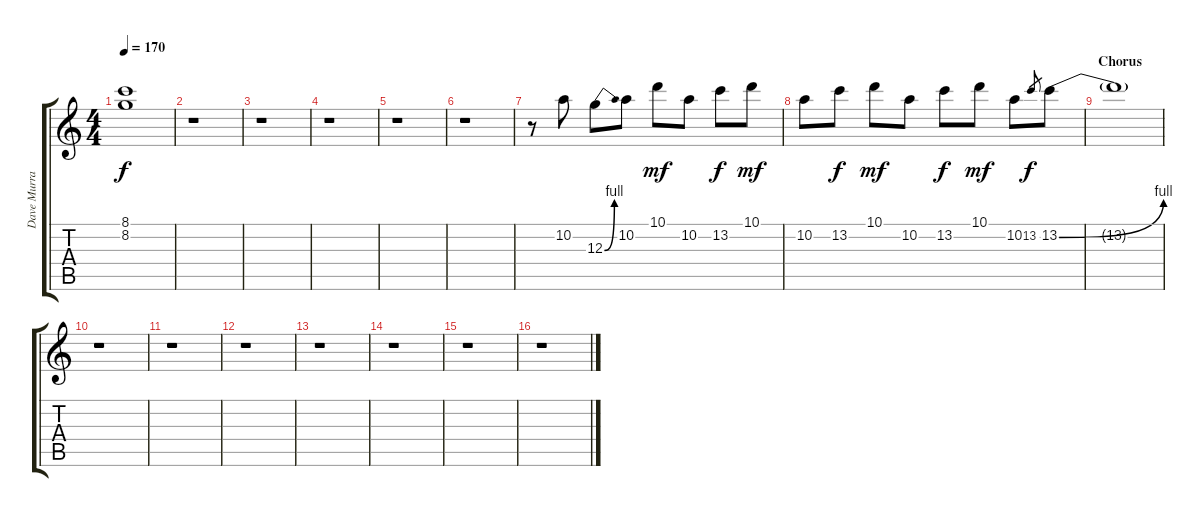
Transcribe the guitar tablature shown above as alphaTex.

\track ("Dave Murray" "Dave Murra") {instrument overdrivenguitar}
\staff {score tabs}
\tuning (E4 B3 G3 D3 A2 E2) {hide}
\ts (4 4)
\tempo 170
\clef g2
\ks c
(8.1{t} 8.2{t}).1{dy f} |
r.1 |
r.1 |
r.1 |
r.1 |
r.1 |
r.8 10.2.8 12.3{be (bend 0 0 60 4)}.8 10.2.8 10.1.8{dy mf} 10.2.8 13.2.8{dy f} 10.1.8{dy mf} |
10.2.8 13.2.8{dy f} 10.1.8{dy mf} 10.2.8 13.2.8{dy f} 10.1.8{dy mf} 10.2.8 13.2.8{gr dy f} 13.2{be (bend 0 0 60 4)}.8 |
\section ("" "Chorus")
13.2{t}.1 |
r.1 |
r.1 |
r.1 |
r.1 |
r.1 |
r.1 |
r.1
